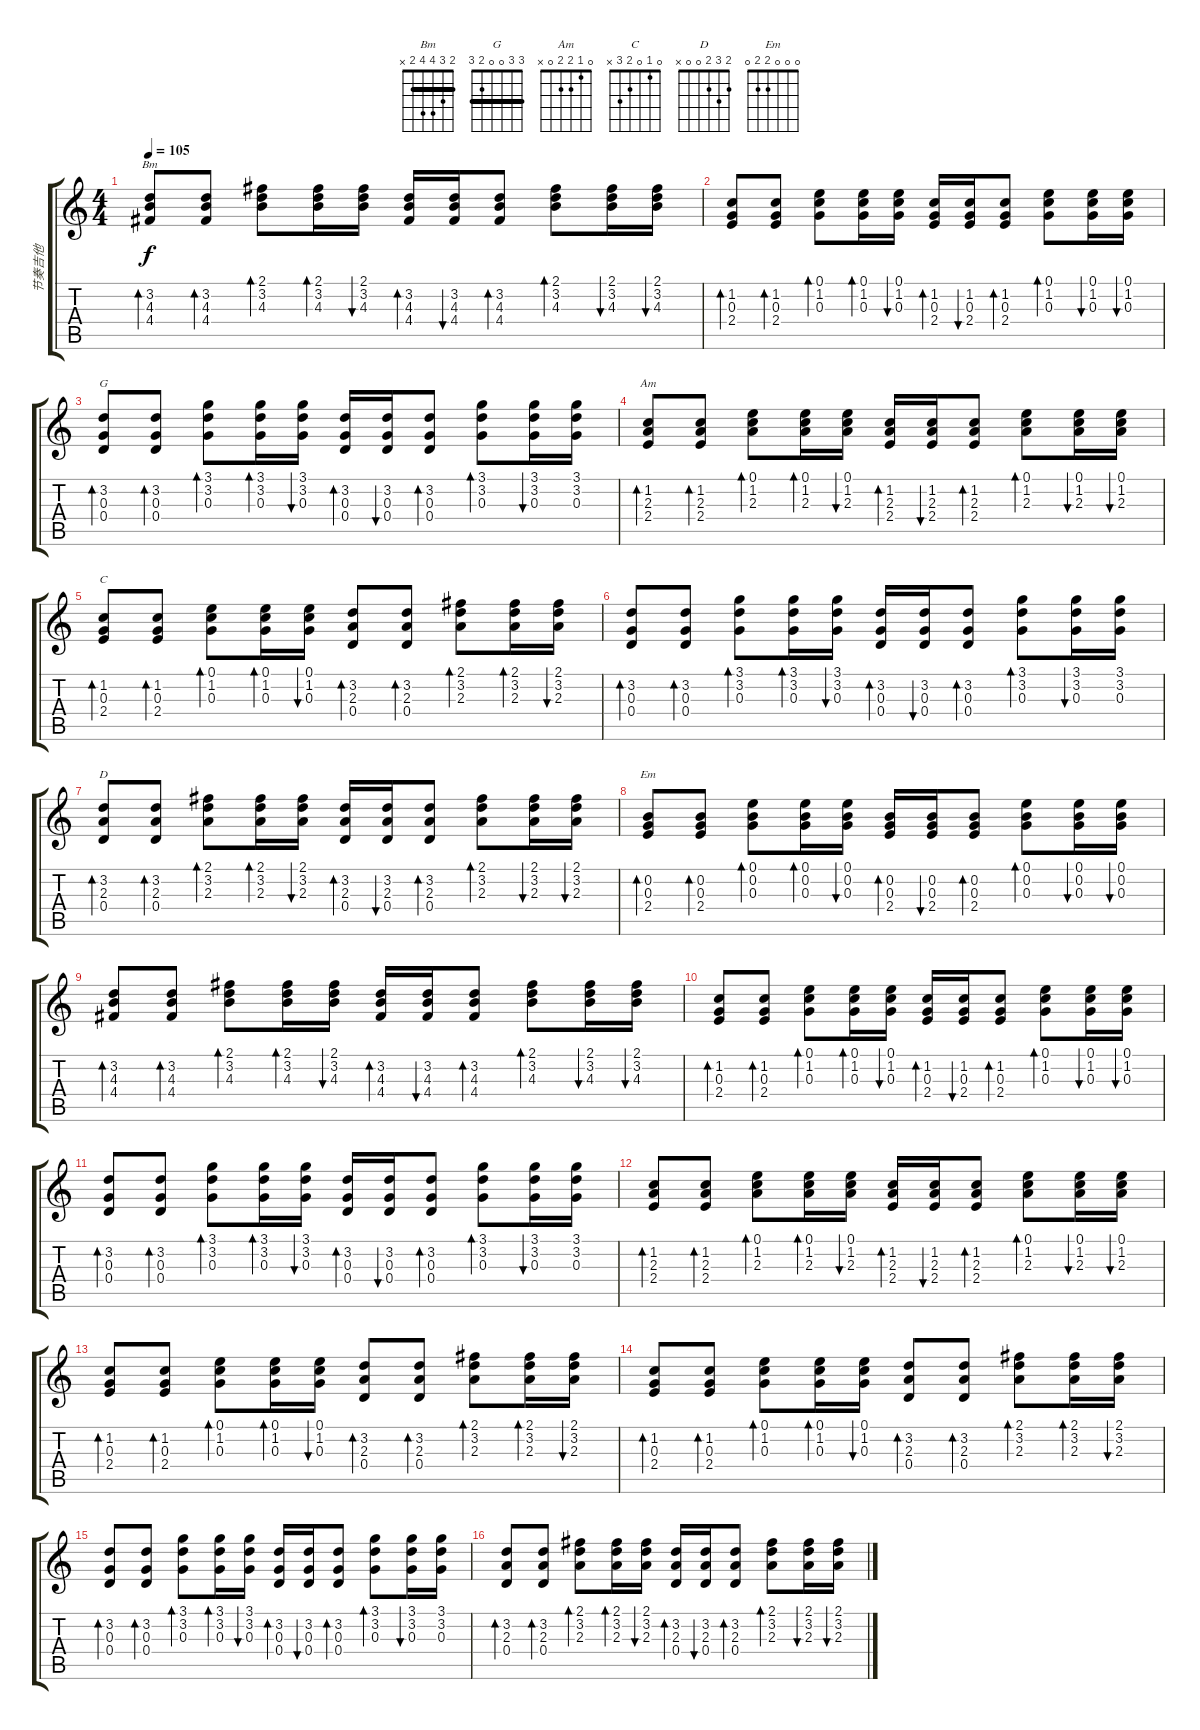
\track ("节奏吉他" "节奏吉他") {instrument acousticguitarsteel}
\staff {score tabs}
\tuning (E4 B3 G3 D3 A2 E2) {hide}
\chord ("Bm" 2 3 4 4 2 x) {barre 2}
\chord ("G" 3 3 0 0 2 3) {barre 3}
\chord ("Am" 0 1 2 2 0 x)
\chord ("C" 0 1 0 2 3 x)
\chord ("D" 2 3 2 0 0 x)
\chord ("Em" 0 0 0 2 2 0)
\ts (4 4)
\tempo 105
\clef g2
\ks c
(3.2 4.3 4.4).8{bd 60 ch "Bm" dy f volume 4} (3.2 4.3 4.4).8{bd 60} (2.1 3.2 4.3).8{bd 60} (2.1 3.2 4.3).16{bd 60} (2.1 3.2 4.3).16{bu 60} (3.2 4.3 4.4).16{bd 60} (3.2 4.3 4.4).16{bu 60} (3.2 4.3 4.4).8{bd 60} (2.1 3.2 4.3).8{bd 60} (2.1 3.2 4.3).16{bu 60} (2.1 3.2 4.3).16{bu 60} |
(1.2 0.3 2.4).8{bd 60 volume 4} (1.2 0.3 2.4).8{bd 60} (0.1 1.2 0.3).8{bd 60} (0.1 1.2 0.3).16{bd 60} (0.1 1.2 0.3).16{bu 60} (1.2 0.3 2.4).16{bd 60} (1.2 0.3 2.4).16{bu 60} (1.2 0.3 2.4).8{bd 60} (0.1 1.2 0.3).8{bd 60} (0.1 1.2 0.3).16{bu 60} (0.1 1.2 0.3).16{bu 60} |
(3.2 0.3 0.4).8{bd 60 ch "G" volume 4} (3.2 0.3 0.4).8{bd 60} (3.1 3.2 0.3).8{bd 60} (3.1 3.2 0.3).16{bd 60} (3.1 3.2 0.3).16{bu 60} (3.2 0.3 0.4).16{bd 60} (3.2 0.3 0.4).16{bu 60} (3.2 0.3 0.4).8{bd 60} (3.1 3.2 0.3).8{bd 60} (3.1 3.2 0.3).16{bu 60} (3.1 3.2 0.3).16 |
(1.2 2.3 2.4).8{bd 60 ch "Am" volume 5} (1.2 2.3 2.4).8{bd 60} (0.1 1.2 2.3).8{bd 60} (0.1 1.2 2.3).16{bd 60} (0.1 1.2 2.3).16{bu 60} (1.2 2.3 2.4).16{bd 60} (1.2 2.3 2.4).16{bu 60} (1.2 2.3 2.4).8{bd 60} (0.1 1.2 2.3).8{bd 60} (0.1 1.2 2.3).16{bu 60} (0.1 1.2 2.3).16{bu 60} |
(1.2 0.3 2.4).8{bd 60 ch "C" volume 10} (1.2 0.3 2.4).8{bd 60} (0.1 1.2 0.3).8{bd 60} (0.1 1.2 0.3).16{bd 60} (0.1 1.2 0.3).16{bu 60} (3.2 2.3 0.4).8{bd 60} (3.2 2.3 0.4).8{bd 60} (2.1 3.2 2.3).8{bd 60} (2.1 3.2 2.3).16{bd 60} (2.1 3.2 2.3).16{bu 60} |
(3.2 0.3 0.4).8{bd 60} (3.2 0.3 0.4).8{bd 60} (3.1 3.2 0.3).8{bd 60} (3.1 3.2 0.3).16{bd 60} (3.1 3.2 0.3).16{bu 60} (3.2 0.3 0.4).16{bd 60} (3.2 0.3 0.4).16{bu 60} (3.2 0.3 0.4).8{bd 60} (3.1 3.2 0.3).8{bd 60} (3.1 3.2 0.3).16{bu 60} (3.1 3.2 0.3).16 |
(3.2 2.3 0.4).8{bd 60 ch "D"} (3.2 2.3 0.4).8{bd 60} (2.1 3.2 2.3).8{bd 60} (2.1 3.2 2.3).16{bd 60} (2.1 3.2 2.3).16{bu 60} (3.2 2.3 0.4).16{bd 60} (3.2 2.3 0.4).16{bu 60} (3.2 2.3 0.4).8{bd 60} (2.1 3.2 2.3).8{bd 60} (2.1 3.2 2.3).16{bu 60} (2.1 3.2 2.3).16{bu 60} |
(0.2 0.3 2.4).8{bd 60 ch "Em"} (0.2 0.3 2.4).8{bd 60} (0.1 0.2 0.3).8{bd 60} (0.1 0.2 0.3).16{bd 60} (0.1 0.2 0.3).16{bu 60} (0.2 0.3 2.4).16{bd 60} (0.2 0.3 2.4).16{bu 60} (0.2 0.3 2.4).8{bd 60} (0.1 0.2 0.3).8{bd 60} (0.1 0.2 0.3).16{bu 60} (0.1 0.2 0.3).16{bu 60} |
(3.2 4.3 4.4).8{bd 60} (3.2 4.3 4.4).8{bd 60} (2.1 3.2 4.3).8{bd 60} (2.1 3.2 4.3).16{bd 60} (2.1 3.2 4.3).16{bu 60} (3.2 4.3 4.4).16{bd 60} (3.2 4.3 4.4).16{bu 60} (3.2 4.3 4.4).8{bd 60} (2.1 3.2 4.3).8{bd 60} (2.1 3.2 4.3).16{bu 60} (2.1 3.2 4.3).16{bu 60} |
(1.2 0.3 2.4).8{bd 60} (1.2 0.3 2.4).8{bd 60} (0.1 1.2 0.3).8{bd 60} (0.1 1.2 0.3).16{bd 60} (0.1 1.2 0.3).16{bu 60} (1.2 0.3 2.4).16{bd 60} (1.2 0.3 2.4).16{bu 60} (1.2 0.3 2.4).8{bd 60} (0.1 1.2 0.3).8{bd 60} (0.1 1.2 0.3).16{bu 60} (0.1 1.2 0.3).16{bu 60} |
(3.2 0.3 0.4).8{bd 60} (3.2 0.3 0.4).8{bd 60} (3.1 3.2 0.3).8{bd 60} (3.1 3.2 0.3).16{bd 60} (3.1 3.2 0.3).16{bu 60} (3.2 0.3 0.4).16{bd 60} (3.2 0.3 0.4).16{bu 60} (3.2 0.3 0.4).8{bd 60} (3.1 3.2 0.3).8{bd 60} (3.1 3.2 0.3).16{bu 60} (3.1 3.2 0.3).16 |
(1.2 2.3 2.4).8{bd 60} (1.2 2.3 2.4).8{bd 60} (0.1 1.2 2.3).8{bd 60} (0.1 1.2 2.3).16{bd 60} (0.1 1.2 2.3).16{bu 60} (1.2 2.3 2.4).16{bd 60} (1.2 2.3 2.4).16{bu 60} (1.2 2.3 2.4).8{bd 60} (0.1 1.2 2.3).8{bd 60} (0.1 1.2 2.3).16{bu 60} (0.1 1.2 2.3).16{bu 60} |
(1.2 0.3 2.4).8{bd 60} (1.2 0.3 2.4).8{bd 60} (0.1 1.2 0.3).8{bd 60} (0.1 1.2 0.3).16{bd 60} (0.1 1.2 0.3).16{bu 60} (3.2 2.3 0.4).8{bd 60} (3.2 2.3 0.4).8{bd 60} (2.1 3.2 2.3).8{bd 60} (2.1 3.2 2.3).16{bd 60} (2.1 3.2 2.3).16{bu 60} |
(1.2 0.3 2.4).8{bd 60} (1.2 0.3 2.4).8{bd 60} (0.1 1.2 0.3).8{bd 60} (0.1 1.2 0.3).16{bd 60} (0.1 1.2 0.3).16{bu 60} (3.2 2.3 0.4).8{bd 60} (3.2 2.3 0.4).8{bd 60} (2.1 3.2 2.3).8{bd 60} (2.1 3.2 2.3).16{bd 60} (2.1 3.2 2.3).16{bu 60} |
(3.2 0.3 0.4).8{bd 60} (3.2 0.3 0.4).8{bd 60} (3.1 3.2 0.3).8{bd 60} (3.1 3.2 0.3).16{bd 60} (3.1 3.2 0.3).16{bu 60} (3.2 0.3 0.4).16{bd 60} (3.2 0.3 0.4).16{bu 60} (3.2 0.3 0.4).8{bd 60} (3.1 3.2 0.3).8{bd 60} (3.1 3.2 0.3).16{bu 60} (3.1 3.2 0.3).16 |
(3.2 2.3 0.4).8{bd 60} (3.2 2.3 0.4).8{bd 60} (2.1 3.2 2.3).8{bd 60} (2.1 3.2 2.3).16{bd 60} (2.1 3.2 2.3).16{bu 60} (3.2 2.3 0.4).16{bd 60} (3.2 2.3 0.4).16{bu 60} (3.2 2.3 0.4).8{bd 60} (2.1 3.2 2.3).8{bd 60} (2.1 3.2 2.3).16{bu 60} (2.1 3.2 2.3).16{bu 60}
